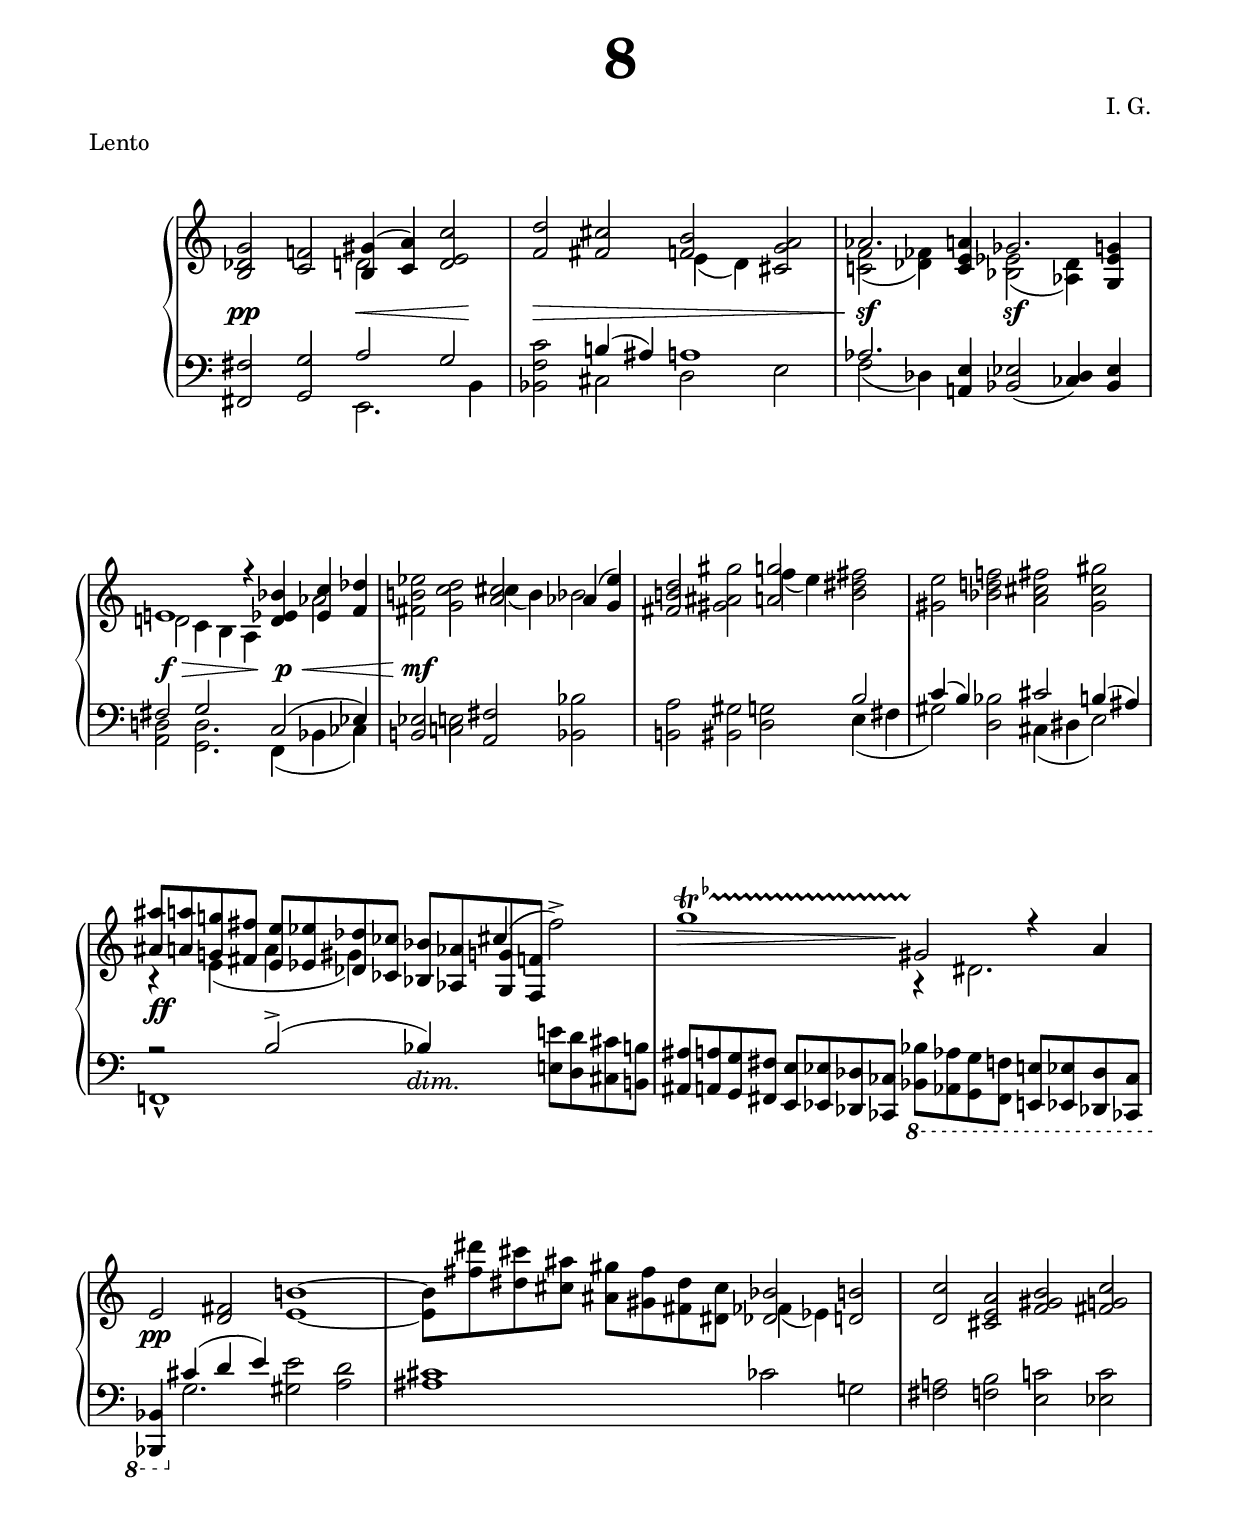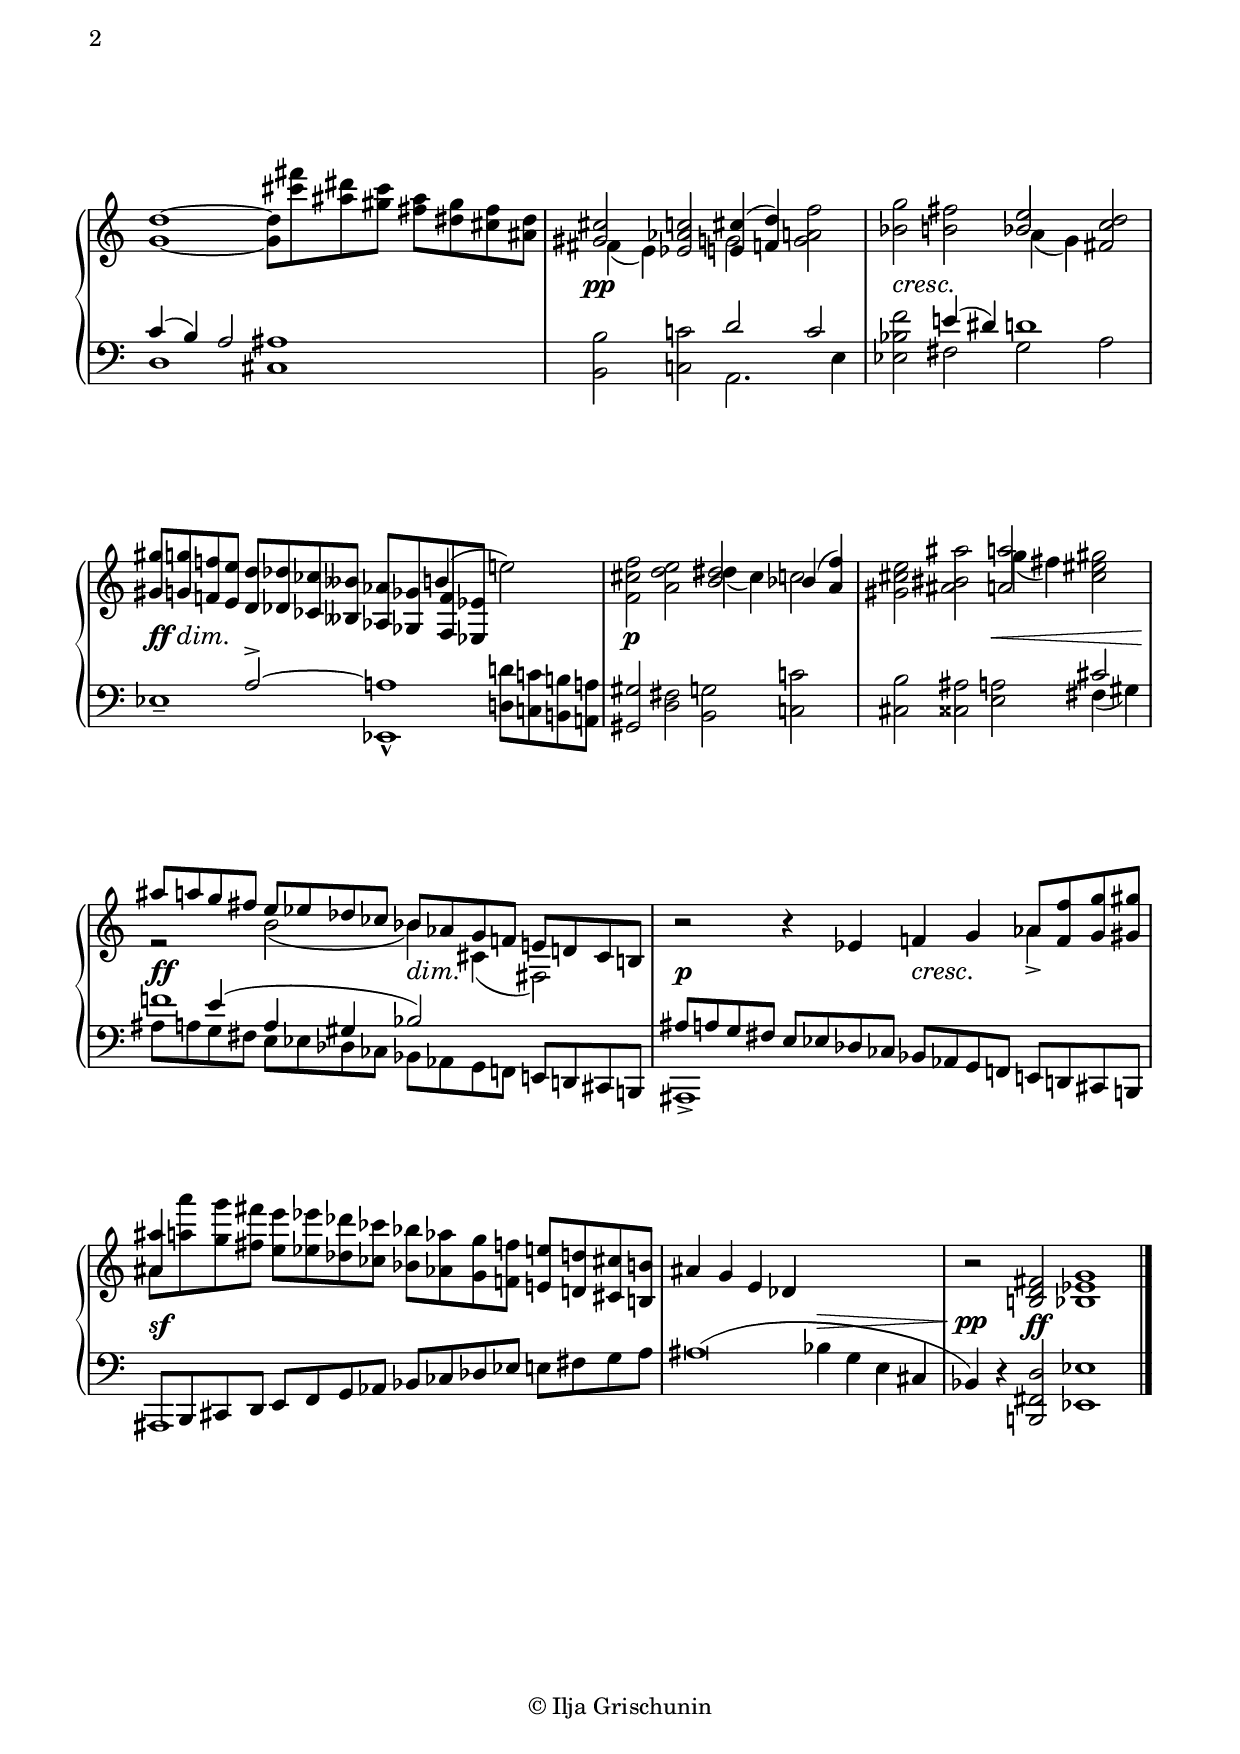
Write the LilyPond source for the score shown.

\version "2.18.0"

\language "deutsch"

\header {
  title = \markup { \fontsize #4 "8" }
  meter = "Lento"
  composer = "I. G."
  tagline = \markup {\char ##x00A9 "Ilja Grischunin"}
}

\paper {
  #(set-paper-size "a4")
  top-system-spacing #'basic-distance = #25
  top-markup-spacing #'basic-distance = #15
  markup-system-spacing #'basic-distance = #25
  system-system-spacing #'basic-distance = #25
  last-bottom-spacing #'basic-distance = #25
  left-margin = 15
  right-margin = 15
  %two-sided = ##t
  %inner-margin = 25
  %outer-margin = 15
}

\layout {
  \context {
    \PianoStaff
    \consists #Span_stem_engraver
  }
  \context{
    \Score
    %\override StaffGrouper.staff-staff-spacing.basic-distance = #13
    \remove "Bar_number_engraver"
  }
}
%%%%%%%%% SCRIPTS %%%%%%%%%
makeOctaves =
#(define-music-function (parser location arg mus)
   (integer? ly:music?)
   #{<<
     \withMusicProperty #'to-relative-callback
     #(lambda (m p)
        (let ((mu (ly:music-property m 'element)))
          (ly:music-transpose mu (ly:make-pitch (- arg) 0 0))
          (ly:make-music-relative! mu p)
          (ly:music-transpose mu (ly:make-pitch arg 0 0)))
        p)
     \transpose c' $(ly:make-pitch arg 0 0) $mus
     $mus
     >>
   #})
pocoCr =
#(make-music 'CrescendoEvent
   'span-type 'text
   'span-text "poco cresc.")
%%%%%%%%%%% RH %%%%%%%%%%%%
rechts = \relative {
  \clef treble
  \key c \major
  \time 4/2
  \override Staff.TimeSignature #'stencil = ##f
  <h des g>2<c f!>
  <<
    {
      <h gis'>4(<c a'>)
    }
    \\
    {
      d2
    }
  >>
  <d e c'>2<f d'><fis cis'>
  <<
    {
      <f h>
    }
    \\
    {
      e4( d)
    }
  >>
  <cis g' a>2
  <<
    {
      as'2.
    }
    \\
    {
      <c,! f>2( <des fes>4)
    }
  >>
  <c e a>
  <<
    {
      ges'2.
    }
    \\
    {
      <b, es>2(<as des>4)
    }
  >>
  <g es' g>
  \break
  <<
    {
      e'!1 r4 <d es b'><es c'><f des'>
    }
    \\
    {
      d!2 c4 h a s
      %\once\override Accidental.extra-offset = #'(.8 . 0)
      %\once\override NoteColumn.force-hshift = #1.2
      as'2
    }
  >>
  <fis h! es>2<g c d>
  <<
    {
      <a cis> as4(<g es'>)
    }
    \\
    {
      \once\override NoteColumn.force-hshift = #1.6
      cis4( h) b2
    }
  >>
  <fis h! d>2<gis ais gis'>
  <<
    {
      <a g'>2
    }
    \\
    {
      \once\override NoteColumn.force-hshift = #1.6
      f'4( e)
    }
  >>
  <h dis fis>2<gis e'><b d! f!><a cis fis><gis cis gis'>
  <<
    {
      \makeOctaves #1 {
        %\small
        ais8 a g! fis e es des ces
        b as g f s2
      }
    }
    \\
    {
      r4 e'( a gis) s \stemUp
      \once\override NoteColumn.force-hshift = #-.4
      cis^( \stemDown fis2^>)
    }
  >>
  %\override TrillSpanner.extra-offset = #'(0 . -3)
  \override TrillSpanner.bound-details.left.text = \markup{
    \musicglyph #"scripts.trill"
    \raise #1.65 \teeny \flat
  }
  \endSpanners
  g1\startTrillSpan
  <<
    {
      gis,2 r4 a
    }
    \\
    {
      r4 dis,2.
    }
  >>
  e2 <d fis><e h'!>1~
  <e h'>8<fis' dis'><dis cis'><cis ais'>
  <ais gis'><gis fis'><fis dis'><dis cis'>
  <<
    {
      <des b'>2
    }
    \\
    {
      \once\override NoteColumn.force-hshift = #1.3
      fes4( es)
    }
  >>
  <d h'>2<d c'><cis e a><f gis h><fis g c>
  <g d'>1~ q8 <cis' fis><ais dis><gis cis>
  <fis ais><dis gis><cis fis><ais dis>
  <<
    {
      <gis cis>2
    }
    \\
    {
      fis4( e)
    }
  >>
  <es as c>2
  <<
    {
      <e cis'>4(<f d'>)
    }
    \\
    {
      g2
    }
  >>
  <g a f'><b g'><h fis'>
  <<
    {
      <b e>
    }
    \\
    {
      a4( g)
    }
  >>
  <fis c'd>2
  <<
    {
      \makeOctaves #1 {
        %\small
        gis8 g f! e d des ces heses as ges f es
      }
      s2
    }
    \\
    {
      s1 s4 \stemUp
      \once\override NoteColumn.force-hshift = #-.4
      h''^( \stemDown e!2)
    }
  >>
  <f, cis' f><a d e>
  <<
    {
      <h dis> b4( <a f'>)
    }
    \\
    {
      \once\override NoteColumn.force-hshift = #1.6
      dis( cis) c2
    }
  >>
  <gis cis e><ais his ais'>
  <<
    {
      <a a'>
    }
    \\
    {
      \once\override NoteColumn.force-hshift = #1.6
      g'4( fis)
    }
  >>
  <cis eis gis>2
  <<
    {
      %\small
      ais'8 a g fis e es des ces b as g f! e! d! cis h!
    }
    \\
    {
      r2 h'( b4) cis,( fis,2)
    }
  >>
  r2 r4 es' f! g
  <<
    {
      as8<f f'><g g'><gis gis'><ais ais'>4
    }
    \\
    {
      as4-> s ais8
      \makeOctaves #1 {a' g fis}
    }
  >>
  \makeOctaves #1 {e es des ces b as g f! e! d! cis h!}
  \shape #'((0 . -11) (3 . -7.5) (4 . -5) (4.2 . -6)) Slur
  ais'4( g e des
  \change Staff = LH
  b g e cis)
  \change Staff = RH
  r2 <h'! d fis>2<b es g>1
  \bar "|."
}
%%%%%%%%%%% LH %%%%%%%%%%%%
links = \relative {
  \clef bass
  \key c \major
  \time 4/2
  \override Staff.TimeSignature #'stencil = ##f
  \makeOctaves #-1 {
    fis2 g
  }
  <<
    {
      a2 g
    }
    \\
    {
      e,2. h'4
    }
  >>
  <b f' c'>2
  <<
    {
      h'!4( ais) a1 as2.
    }
    \\
    {
      cis,2 d e f( des4)
    }
  >>
  <a! e'><b es>2(<ces des>4)<b es>
  <<
    {
      fis'2 g s4 c,2( es4)
    }
    \\
    {
      <a, d!>2<g d'>2. f4( b ces)
    }
  >>
  <h! es>2<c! e!><a fis'><b b'><h! a'><his gis'><d g>
  <<
    {
      h' c4( h)
    }
    \\
    {
      e,( fis gis2)
    }
  >>
  <d b'>2
  <<
    {
      cis'2 h4( ais) r2 h->( b4) s
    }
    \\
    {
      cis,( dis e2) f,!1-^ s2
    }
  >>
  \makeOctaves #1 {
    %\small
    e'!8 d cis h! ais a g fis e es des ces
    \ottava #-1
    \set Staff.ottavation = #"8"
    b as g f e! es des ces b4
    \ottava #0
  }
  <<
    {
      cis'''4( d e)
    }
    \\
    {
      g,2.
    }
  >>
  <gis e'>2<a d><ais cis>1 ces2 g! <fis a!><f h><e c'!><es c'>
  <<
    {
      c'4( h) a2
    }
    \\
    {
      d,1
    }
  >>
  <cis ais'>1<h h'>2<c! c'!>
  <<
    {
      d' c
    }
    \\
    {
      a,2. e'4
    }
  >>
  <es b' f'>2
  <<
    {
      e'!4( dis) d1
    }
    \\
    {
      fis,2 g a
    }
  >>
  <<
    {
      s2 a->~ a!1
    }
    \\
    {
      es1-- es,-^
    }
    \\
    {
      \voiceTwo
      s1.
      \makeOctaves #1 {
        %\small
        d'!8 c! h! a!
      }
    }
  >>
  %\normalsize
  <gis gis'>2<d' fis><h g'><c! c'!><cis h'><cisis ais'><e a>
  <<
    {
      cis'
    }
    \\
    {
      fis,4( gis)
    }
  >>
  <<
    {
      f'!1
    }
    \\
    {
      \voiceOne
      s4 e( a, gis b2)
    }
    \\
    {
      \voiceTwo
      %\small
      ais8 a g fis e es des ces b as g f!
    }
  >>
  e! d! cis h!
  <<
    {
      ais'' a g fis e es des ces
    }
    \\
    {
      ais,1->
    }
  >>
  b'8 as g f! e! d! cis h!
  <<
    {
      ais1
    }
    \\
    {
      \stemUp
      \once \hide NoteHead
      ais8  h cis d e f g as
    }
  >>
  b ces des es e fis g a
  ais\breve b,4 r <h,! fis' d'>2<es es'>1
  \bar "|."
}
%%%%%%%%%%%%D%%%%%%%%%%%%
dynamic = {
  \override DynamicTextSpanner.style = #'none
  \override Hairpin.to-barline = ##f
  s1\pp s2\< s2\! s1\> s s\sf s\sf s\f\> s4\! s2.\p\<
  s1\mf s2. s4\pocoCr s1*4 s1\ff
  \once\override DynamicTextSpanner.extra-offset = #'(-1 . -7)
  s\dim
  \once\override Hairpin.extra-offset = #'(0 . 7)
  s2.\> s8 s8\! s1 s1*8\pp s1*2\pp s\cresc s\ff\dim s\p
  s1 s\< s\ff s\dim s\p s\cresc s1*2\sf s1
  \once\override Hairpin.extra-offset = #'(0 . .5)
  s\>
  \once\override DynamicText.extra-offset = #'(0 . .5)
  s2\pp s1.\ff
}
%%%%%%%%%%%%%%%%%%%%%%
\score {
  \new PianoStaff <<
    \new Staff = "RH" \rechts
    \new Dynamics = "DYN" \dynamic
    \new Staff = "LH" \links
  >>
}